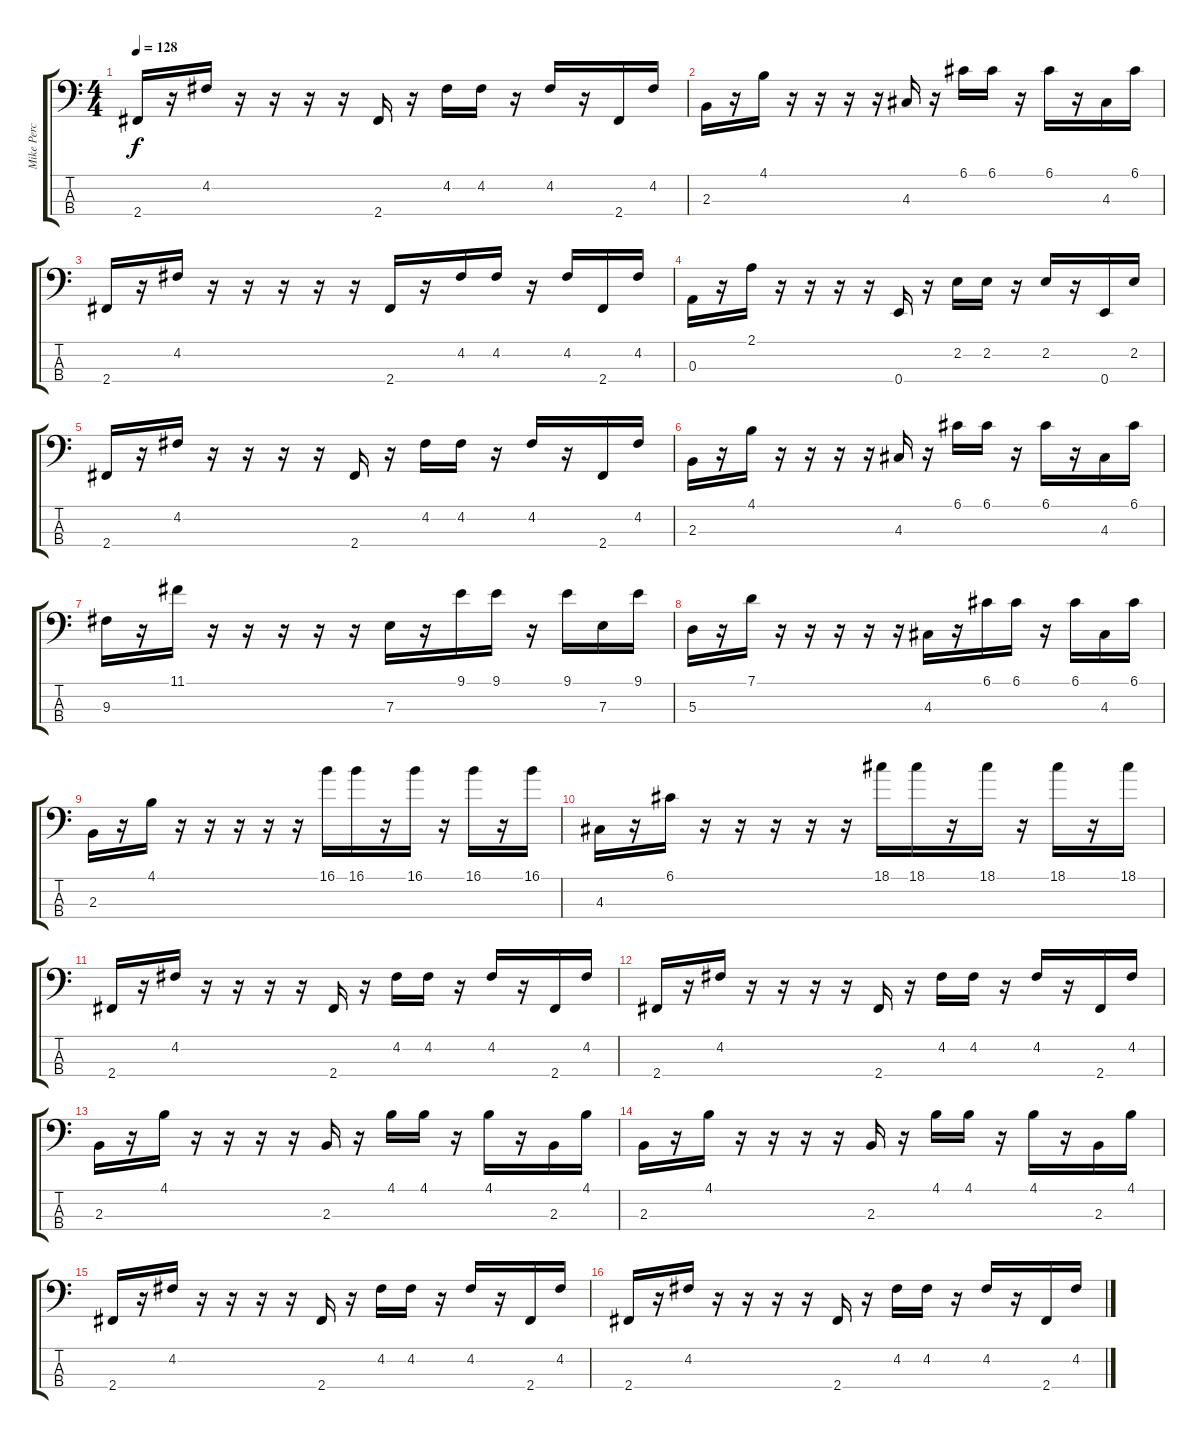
\track (" Mike Percy" " Mike Perc") {instrument slapbass1}
\staff {score tabs}
\tuning (G2 D2 A1 E1) {hide}
\ts (4 4)
\tempo 128
\clef f4
\ks c
2.4.16{dy f} r.16 4.2.16 r.16 r.16 r.16 r.16 2.4.16 r.16 4.2.16 4.2.16 r.16 4.2.16 r.16 2.4.16 4.2.16 |
2.3.16 r.16 4.1.16 r.16 r.16 r.16 r.16 4.3.16 r.16 6.1.16 6.1.16 r.16 6.1.16 r.16 4.3.16 6.1.16 |
2.4.16 r.16 4.2.16 r.16 r.16 r.16 r.16 r.16 2.4.16 r.16 4.2.16 4.2.16 r.16 4.2.16 2.4.16 4.2.16 |
0.3.16 r.16 2.1.16 r.16 r.16 r.16 r.16 0.4.16 r.16 2.2.16 2.2.16 r.16 2.2.16 r.16 0.4.16 2.2.16 |
2.4.16 r.16 4.2.16 r.16 r.16 r.16 r.16 2.4.16 r.16 4.2.16 4.2.16 r.16 4.2.16 r.16 2.4.16 4.2.16 |
2.3.16 r.16 4.1.16 r.16 r.16 r.16 r.16 4.3.16 r.16 6.1.16 6.1.16 r.16 6.1.16 r.16 4.3.16 6.1.16 |
9.3.16 r.16 11.1.16 r.16 r.16 r.16 r.16 r.16 7.3.16 r.16 9.1.16 9.1.16 r.16 9.1.16 7.3.16 9.1.16 |
5.3.16 r.16 7.1.16 r.16 r.16 r.16 r.16 r.16 4.3.16 r.16 6.1.16 6.1.16 r.16 6.1.16 4.3.16 6.1.16 |
2.3.16 r.16 4.1.16 r.16 r.16 r.16 r.16 r.16 16.1.16 16.1.16 r.16 16.1.16 r.16 16.1.16 r.16 16.1.16 |
4.3.16 r.16 6.1.16 r.16 r.16 r.16 r.16 r.16 18.1.16 18.1.16 r.16 18.1.16 r.16 18.1.16 r.16 18.1.16 |
2.4.16 r.16 4.2.16 r.16 r.16 r.16 r.16 2.4.16 r.16 4.2.16 4.2.16 r.16 4.2.16 r.16 2.4.16 4.2.16 |
2.4.16 r.16 4.2.16 r.16 r.16 r.16 r.16 2.4.16 r.16 4.2.16 4.2.16 r.16 4.2.16 r.16 2.4.16 4.2.16 |
2.3.16 r.16 4.1.16 r.16 r.16 r.16 r.16 2.3.16 r.16 4.1.16 4.1.16 r.16 4.1.16 r.16 2.3.16 4.1.16 |
2.3.16 r.16 4.1.16 r.16 r.16 r.16 r.16 2.3.16 r.16 4.1.16 4.1.16 r.16 4.1.16 r.16 2.3.16 4.1.16 |
2.4.16 r.16 4.2.16 r.16 r.16 r.16 r.16 2.4.16 r.16 4.2.16 4.2.16 r.16 4.2.16 r.16 2.4.16 4.2.16 |
2.4.16 r.16 4.2.16 r.16 r.16 r.16 r.16 2.4.16 r.16 4.2.16 4.2.16 r.16 4.2.16 r.16 2.4.16 4.2.16
